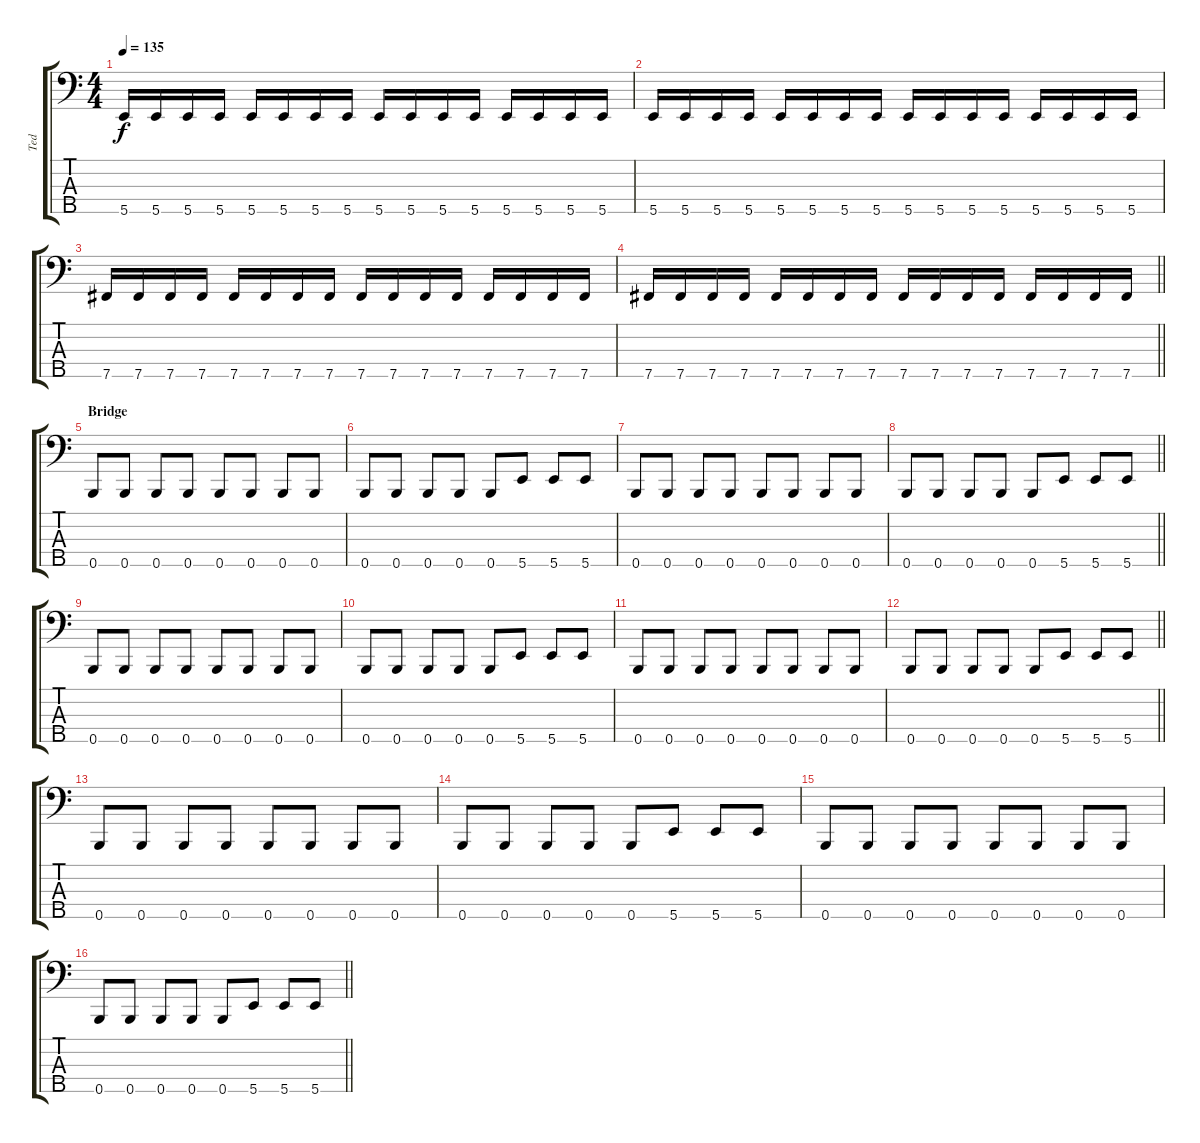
\track ("Ted" "Ted") {instrument electricbassfinger}
\staff {score tabs}
\tuning (G2 D2 A1 E1 B0) {hide}
\ts (4 4)
\section ("" "")
\tempo 135
\clef f4
\ks c
5.5.16{dy f} 5.5.16 5.5.16 5.5.16 5.5.16 5.5.16 5.5.16 5.5.16 5.5.16 5.5.16 5.5.16 5.5.16 5.5.16 5.5.16 5.5.16 5.5.16 |
5.5.16 5.5.16 5.5.16 5.5.16 5.5.16 5.5.16 5.5.16 5.5.16 5.5.16 5.5.16 5.5.16 5.5.16 5.5.16 5.5.16 5.5.16 5.5.16 |
7.5.16 7.5.16 7.5.16 7.5.16 7.5.16 7.5.16 7.5.16 7.5.16 7.5.16 7.5.16 7.5.16 7.5.16 7.5.16 7.5.16 7.5.16 7.5.16 |
\barLineRight lightlight
7.5.16 7.5.16 7.5.16 7.5.16 7.5.16 7.5.16 7.5.16 7.5.16 7.5.16 7.5.16 7.5.16 7.5.16 7.5.16 7.5.16 7.5.16 7.5.16 |
\section ("" "Bridge")
0.5.8 0.5.8 0.5.8 0.5.8 0.5.8 0.5.8 0.5.8 0.5.8 |
0.5.8 0.5.8 0.5.8 0.5.8 0.5.8 5.5.8 5.5.8 5.5.8 |
0.5.8 0.5.8 0.5.8 0.5.8 0.5.8 0.5.8 0.5.8 0.5.8 |
\barLineRight lightlight
0.5.8 0.5.8 0.5.8 0.5.8 0.5.8 5.5.8 5.5.8 5.5.8 |
\section ("" "")
0.5.8 0.5.8 0.5.8 0.5.8 0.5.8 0.5.8 0.5.8 0.5.8 |
0.5.8 0.5.8 0.5.8 0.5.8 0.5.8 5.5.8 5.5.8 5.5.8 |
0.5.8 0.5.8 0.5.8 0.5.8 0.5.8 0.5.8 0.5.8 0.5.8 |
\barLineRight lightlight
0.5.8 0.5.8 0.5.8 0.5.8 0.5.8 5.5.8 5.5.8 5.5.8 |
\section ("" "")
0.5.8 0.5.8 0.5.8 0.5.8 0.5.8 0.5.8 0.5.8 0.5.8 |
0.5.8 0.5.8 0.5.8 0.5.8 0.5.8 5.5.8 5.5.8 5.5.8 |
0.5.8 0.5.8 0.5.8 0.5.8 0.5.8 0.5.8 0.5.8 0.5.8 |
\barLineRight lightlight
0.5.8 0.5.8 0.5.8 0.5.8 0.5.8 5.5.8 5.5.8 5.5.8
